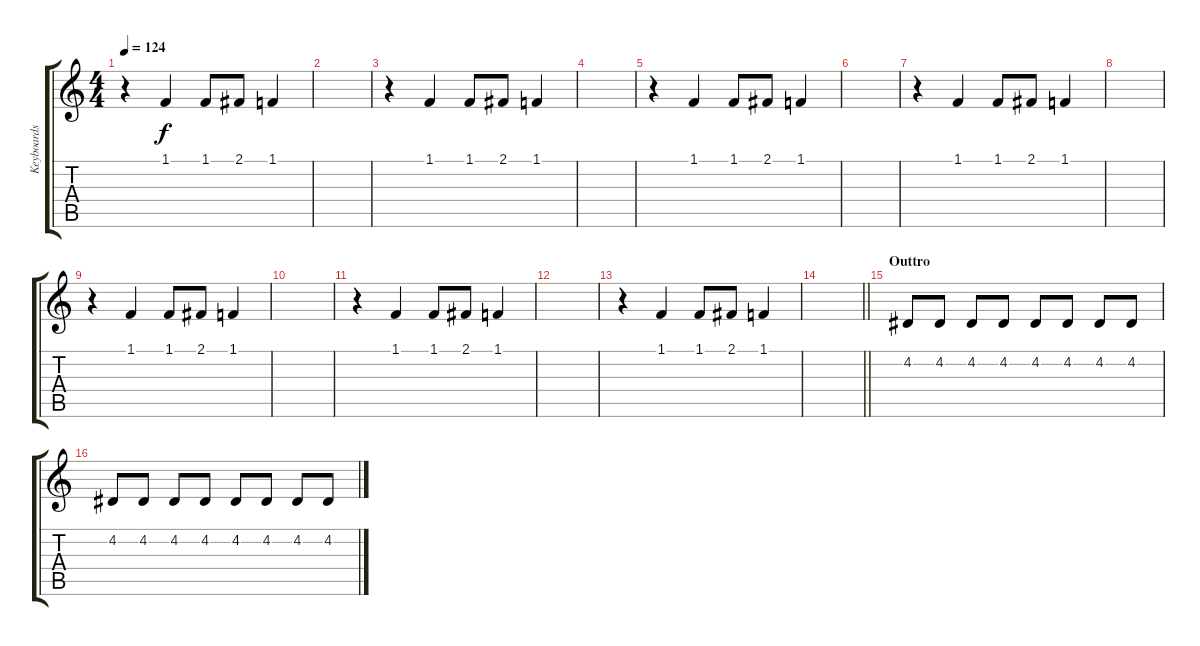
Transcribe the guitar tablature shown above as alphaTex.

\track ("Keyboards" "Keyboards") {instrument pad3polysynth}
\staff {score tabs}
\tuning (E4 B3 G3 D3 A2 E2) {hide}
\ts (4 4)
\tempo 124
\clef g2
\ks c
r.4{dy f} 1.1.4 1.1.8 2.1.8 1.1.4 |
|
r.4 1.1.4 1.1.8 2.1.8 1.1.4 |
|
r.4 1.1.4 1.1.8 2.1.8 1.1.4 |
|
r.4 1.1.4 1.1.8 2.1.8 1.1.4 |
|
r.4 1.1.4 1.1.8 2.1.8 1.1.4 |
|
r.4 1.1.4 1.1.8 2.1.8 1.1.4 |
|
r.4 1.1.4 1.1.8 2.1.8 1.1.4 |
\barLineRight lightlight
|
\section ("" "Outtro")
4.2.8 4.2.8 4.2.8 4.2.8 4.2.8 4.2.8 4.2.8 4.2.8 |
4.2.8 4.2.8 4.2.8 4.2.8 4.2.8 4.2.8 4.2.8 4.2.8
